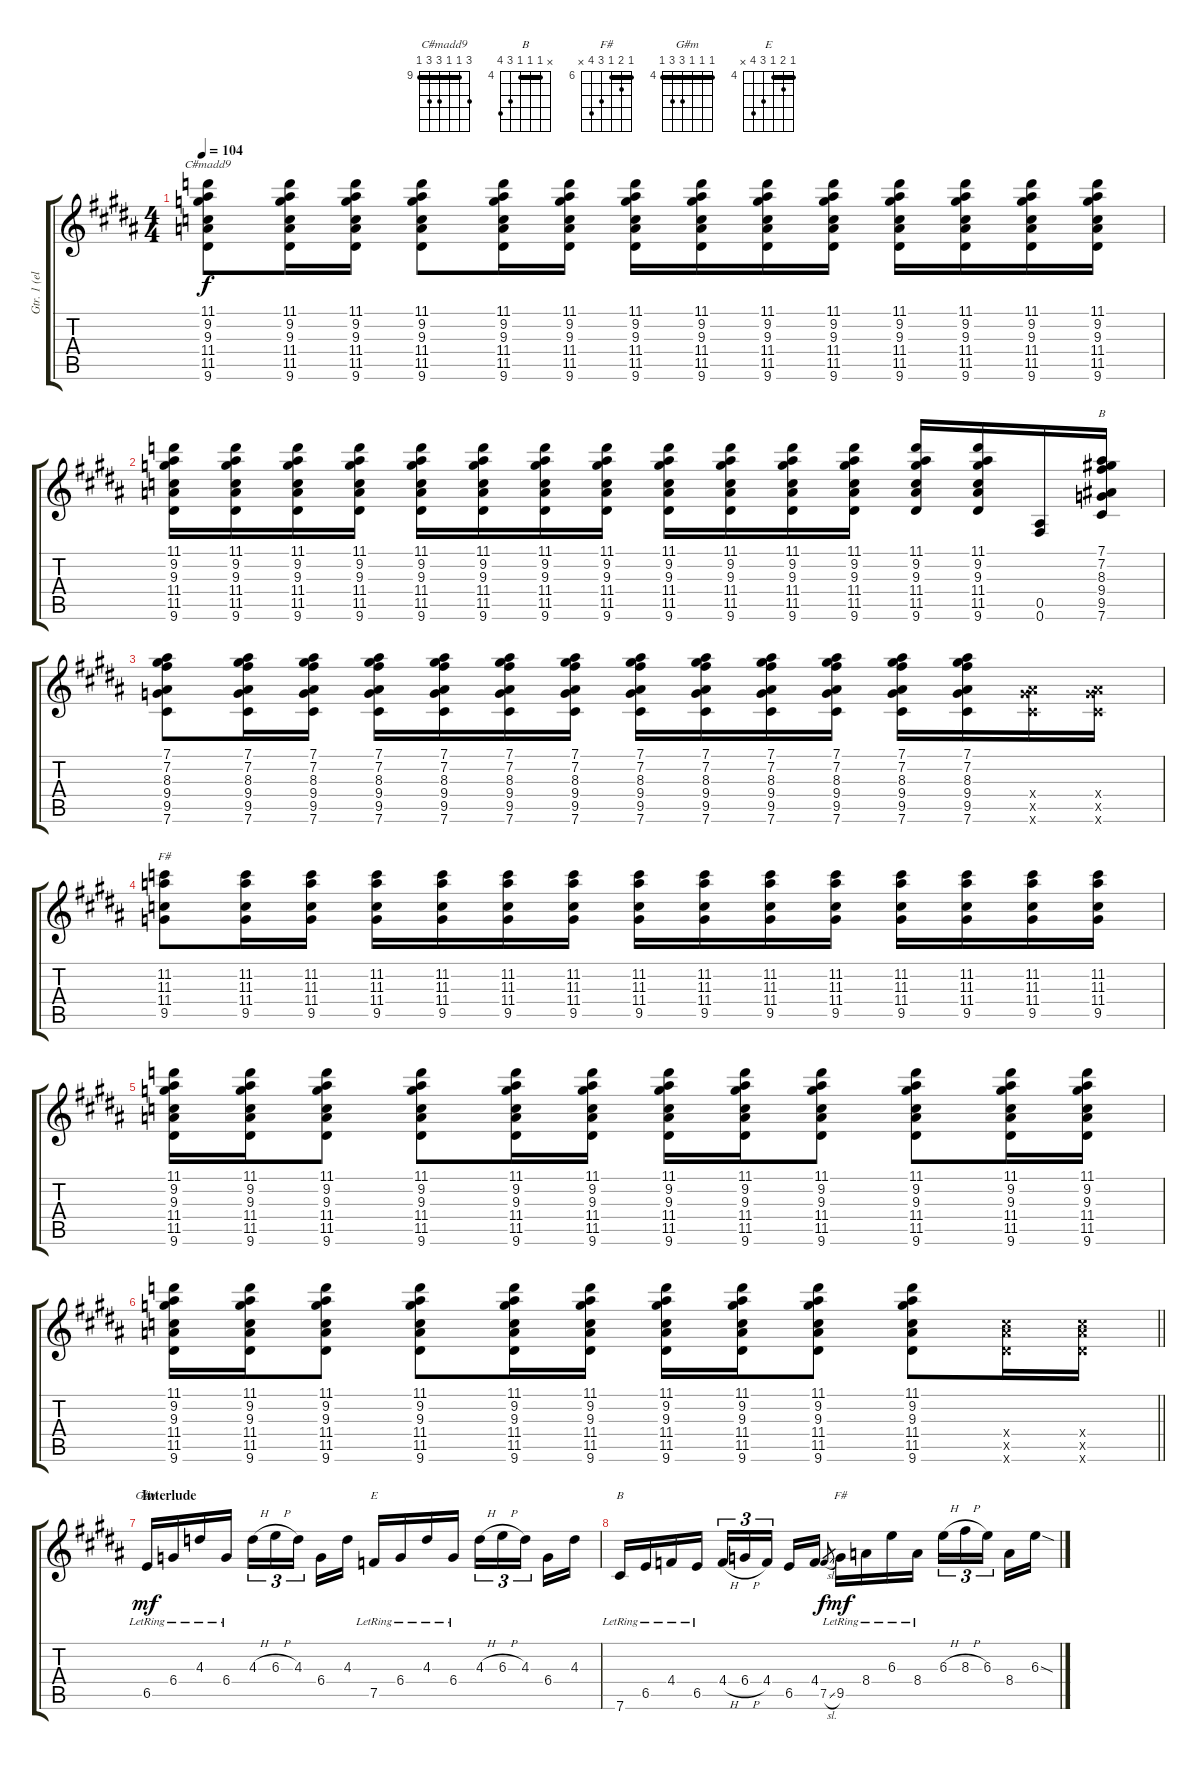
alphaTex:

\track ("Gtr. 1 (elec.)" "Gtr. 1 (el") {instrument electricguitarclean}
\staff {score tabs}
\tuning (Eb4 Db4 Bb3 Db3 Bb2 Gb2) {hide}
\chord ("C#madd9" 11 9 9 11 11 9) {firstfret 9 barre 9}
\chord ("B" 7 7 8 9 9 7) {firstfret 7 barre 7}
\chord ("F#" x 11 11 11 9 x) {firstfret 9 barre 11}
\chord ("G#m" 4 4 4 6 6 4) {firstfret 4 barre 4}
\chord ("E" 4 5 4 6 7 x) {firstfret 4 barre 4}
\chord ("B" x 4 4 4 6 7) {firstfret 4 barre 4}
\chord ("F#" 6 7 6 8 9 x) {firstfret 6 barre 6}
\ts (4 4)
\tempo 104
\clef g2
\ks b
(11.1 9.2 9.3 11.4 11.5 9.6).8{ch "C#madd9" dy f} (11.1 9.2 9.3 11.4 11.5 9.6).16 (11.1 9.2 9.3 11.4 11.5 9.6).16 (11.1 9.2 9.3 11.4 11.5 9.6).8 (11.1 9.2 9.3 11.4 11.5 9.6).16 (11.1 9.2 9.3 11.4 11.5 9.6).16 (11.1 9.2 9.3 11.4 11.5 9.6).16 (11.1 9.2 9.3 11.4 11.5 9.6).16 (11.1 9.2 9.3 11.4 11.5 9.6).16 (11.1 9.2 9.3 11.4 11.5 9.6).16 (11.1 9.2 9.3 11.4 11.5 9.6).16 (11.1 9.2 9.3 11.4 11.5 9.6).16 (11.1 9.2 9.3 11.4 11.5 9.6).16 (11.1 9.2 9.3 11.4 11.5 9.6).16 |
(11.1 9.2 9.3 11.4 11.5 9.6).16 (11.1 9.2 9.3 11.4 11.5 9.6).16 (11.1 9.2 9.3 11.4 11.5 9.6).16 (11.1 9.2 9.3 11.4 11.5 9.6).16 (11.1 9.2 9.3 11.4 11.5 9.6).16 (11.1 9.2 9.3 11.4 11.5 9.6).16 (11.1 9.2 9.3 11.4 11.5 9.6).16 (11.1 9.2 9.3 11.4 11.5 9.6).16 (11.1 9.2 9.3 11.4 11.5 9.6).16 (11.1 9.2 9.3 11.4 11.5 9.6).16 (11.1 9.2 9.3 11.4 11.5 9.6).16 (11.1 9.2 9.3 11.4 11.5 9.6).16 (11.1 9.2 9.3 11.4 11.5 9.6).16 (11.1 9.2 9.3 11.4 11.5 9.6).16 (0.5 0.6).16 (7.1 7.2 8.3 9.4 9.5 7.6).16{ch "B"} |
(7.1 7.2 8.3 9.4 9.5 7.6).8 (7.1 7.2 8.3 9.4 9.5 7.6).16 (7.1 7.2 8.3 9.4 9.5 7.6).16 (7.1 7.2 8.3 9.4 9.5 7.6).16 (7.1 7.2 8.3 9.4 9.5 7.6).16 (7.1 7.2 8.3 9.4 9.5 7.6).16 (7.1 7.2 8.3 9.4 9.5 7.6).16 (7.1 7.2 8.3 9.4 9.5 7.6).16 (7.1 7.2 8.3 9.4 9.5 7.6).16 (7.1 7.2 8.3 9.4 9.5 7.6).16 (7.1 7.2 8.3 9.4 9.5 7.6).16 (7.1 7.2 8.3 9.4 9.5 7.6).16 (7.1 7.2 8.3 9.4 9.5 7.6).16 (9.4{x} 9.5{x} 7.6{x}).16 (9.4{x} 9.5{x} 7.6{x}).16 |
(11.2 11.3 11.4 9.5).8{ch "F#"} (11.2 11.3 11.4 9.5).16 (11.2 11.3 11.4 9.5).16 (11.2 11.3 11.4 9.5).16 (11.2 11.3 11.4 9.5).16 (11.2 11.3 11.4 9.5).16 (11.2 11.3 11.4 9.5).16 (11.2 11.3 11.4 9.5).16 (11.2 11.3 11.4 9.5).16 (11.2 11.3 11.4 9.5).16 (11.2 11.3 11.4 9.5).16 (11.2 11.3 11.4 9.5).16 (11.2 11.3 11.4 9.5).16 (11.2 11.3 11.4 9.5).16 (11.2 11.3 11.4 9.5).16 |
(11.1 9.2 9.3 11.4 11.5 9.6).16 (11.1 9.2 9.3 11.4 11.5 9.6).16 (11.1 9.2 9.3 11.4 11.5 9.6).8 (11.1 9.2 9.3 11.4 11.5 9.6).8 (11.1 9.2 9.3 11.4 11.5 9.6).16 (11.1 9.2 9.3 11.4 11.5 9.6).16 (11.1 9.2 9.3 11.4 11.5 9.6).16 (11.1 9.2 9.3 11.4 11.5 9.6).16 (11.1 9.2 9.3 11.4 11.5 9.6).8 (11.1 9.2 9.3 11.4 11.5 9.6).8 (11.1 9.2 9.3 11.4 11.5 9.6).16 (11.1 9.2 9.3 11.4 11.5 9.6).16 |
\barLineRight lightlight
(11.1 9.2 9.3 11.4 11.5 9.6).16 (11.1 9.2 9.3 11.4 11.5 9.6).16 (11.1 9.2 9.3 11.4 11.5 9.6).8 (11.1 9.2 9.3 11.4 11.5 9.6).8 (11.1 9.2 9.3 11.4 11.5 9.6).16 (11.1 9.2 9.3 11.4 11.5 9.6).16 (11.1 9.2 9.3 11.4 11.5 9.6).16 (11.1 9.2 9.3 11.4 11.5 9.6).16 (11.1 9.2 9.3 11.4 11.5 9.6).8 (11.1 9.2 9.3 11.4 11.5 9.6).8 (11.4{x} 11.5{x} 9.6{x}).16 (11.4{x} 11.5{x} 9.6{x}).16 |
\section ("" "Interlude")
6.5{lr}.16{ch "G#m" dy mf} 6.4{lr}.16 4.3{lr}.16 6.4{lr}.16 4.3{h}.16{tu (3 2)} 6.3{h}.16{tu (3 2)} 4.3.16{tu (3 2) beam splitsecondary} 6.4.16 4.3.16 7.5{lr}.16{ch "E"} 6.4{lr}.16 4.3{lr}.16 6.4{lr}.16 4.3{h}.16{tu (3 2)} 6.3{h}.16{tu (3 2)} 4.3.16{tu (3 2) beam splitsecondary} 6.4.16 4.3.16 |
7.6{lr}.16{ch "B"} 6.5{lr}.16 4.4{lr}.16 6.5{lr}.16 4.4{h}.16{tu (3 2)} 6.4{h}.16{tu (3 2)} 4.4.16{tu (3 2) beam splitsecondary} 6.5.16 4.4.16 7.5{sl}.8{gr dy f} 9.5{lr}.16{ch "F#" dy mf} 8.4{lr}.16 6.3{lr}.16 8.4{lr}.16 6.3{h}.16{tu (3 2)} 8.3{h}.16{tu (3 2)} 6.3.16{tu (3 2) beam splitsecondary} 8.4.16 6.3{sod}.16
